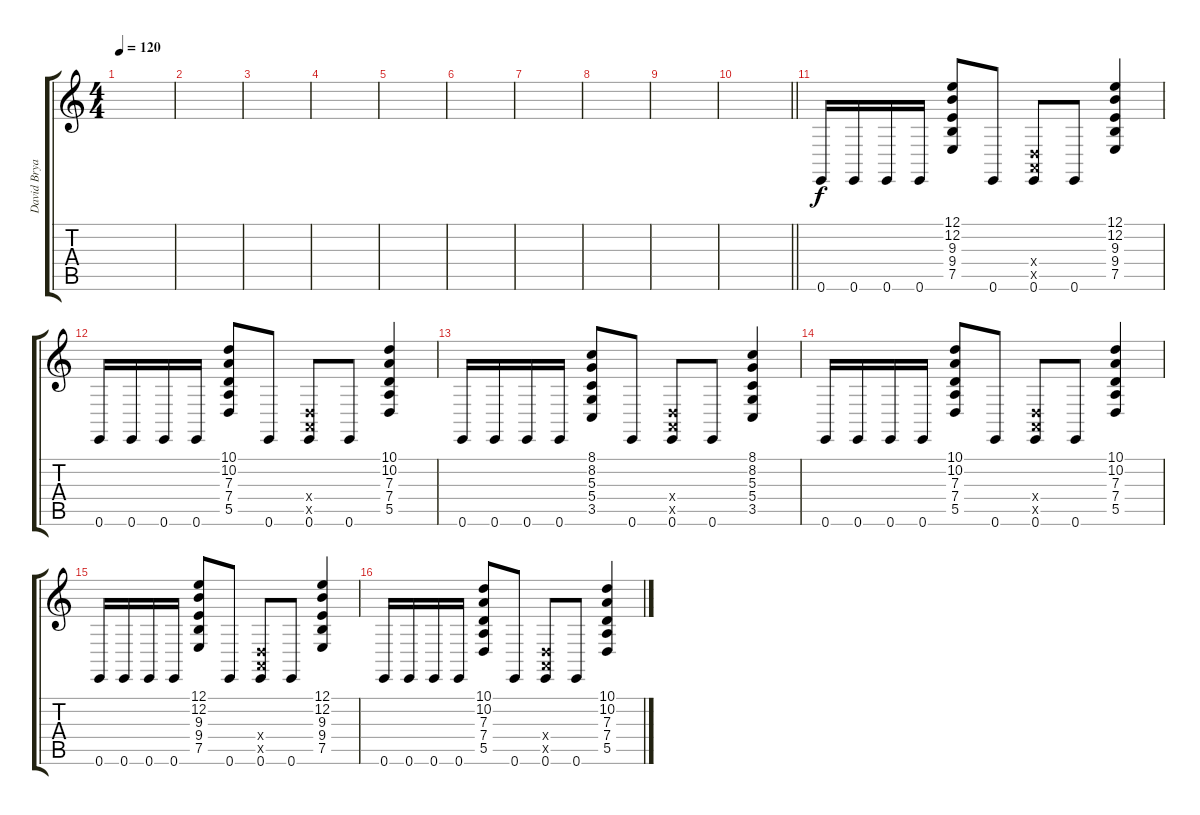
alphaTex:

\track ("David Bryan (Synths)" "David Brya") {instrument lead2sawtooth}
\staff {score tabs}
\tuning (E4 B3 G3 D3 A2 E2) {hide}
\ts (4 4)
\tempo 120
\clef g2
\ks c
|
|
|
|
|
|
|
|
|
\barLineRight lightlight
|
0.6.16 0.6.16 0.6.16 0.6.16 (12.1 12.2 9.3 9.4 7.5).8 0.6.8 (0.4{x} 0.5{x} 0.6).8 0.6.8 (12.1 12.2 9.3 9.4 7.5).4 |
0.6.16 0.6.16 0.6.16 0.6.16 (10.1 10.2 7.3 7.4 5.5).8 0.6.8 (0.4{x} 0.5{x} 0.6).8 0.6.8 (10.1 10.2 7.3 7.4 5.5).4 |
0.6.16 0.6.16 0.6.16 0.6.16 (8.1 8.2 5.3 5.4 3.5).8 0.6.8 (0.4{x} 0.5{x} 0.6).8 0.6.8 (8.1 8.2 5.3 5.4 3.5).4 |
0.6.16 0.6.16 0.6.16 0.6.16 (10.1 10.2 7.3 7.4 5.5).8 0.6.8 (0.4{x} 0.5{x} 0.6).8 0.6.8 (10.1 10.2 7.3 7.4 5.5).4 |
0.6.16 0.6.16 0.6.16 0.6.16 (12.1 12.2 9.3 9.4 7.5).8 0.6.8 (0.4{x} 0.5{x} 0.6).8 0.6.8 (12.1 12.2 9.3 9.4 7.5).4 |
0.6.16 0.6.16 0.6.16 0.6.16 (10.1 10.2 7.3 7.4 5.5).8 0.6.8 (0.4{x} 0.5{x} 0.6).8 0.6.8 (10.1 10.2 7.3 7.4 5.5).4
